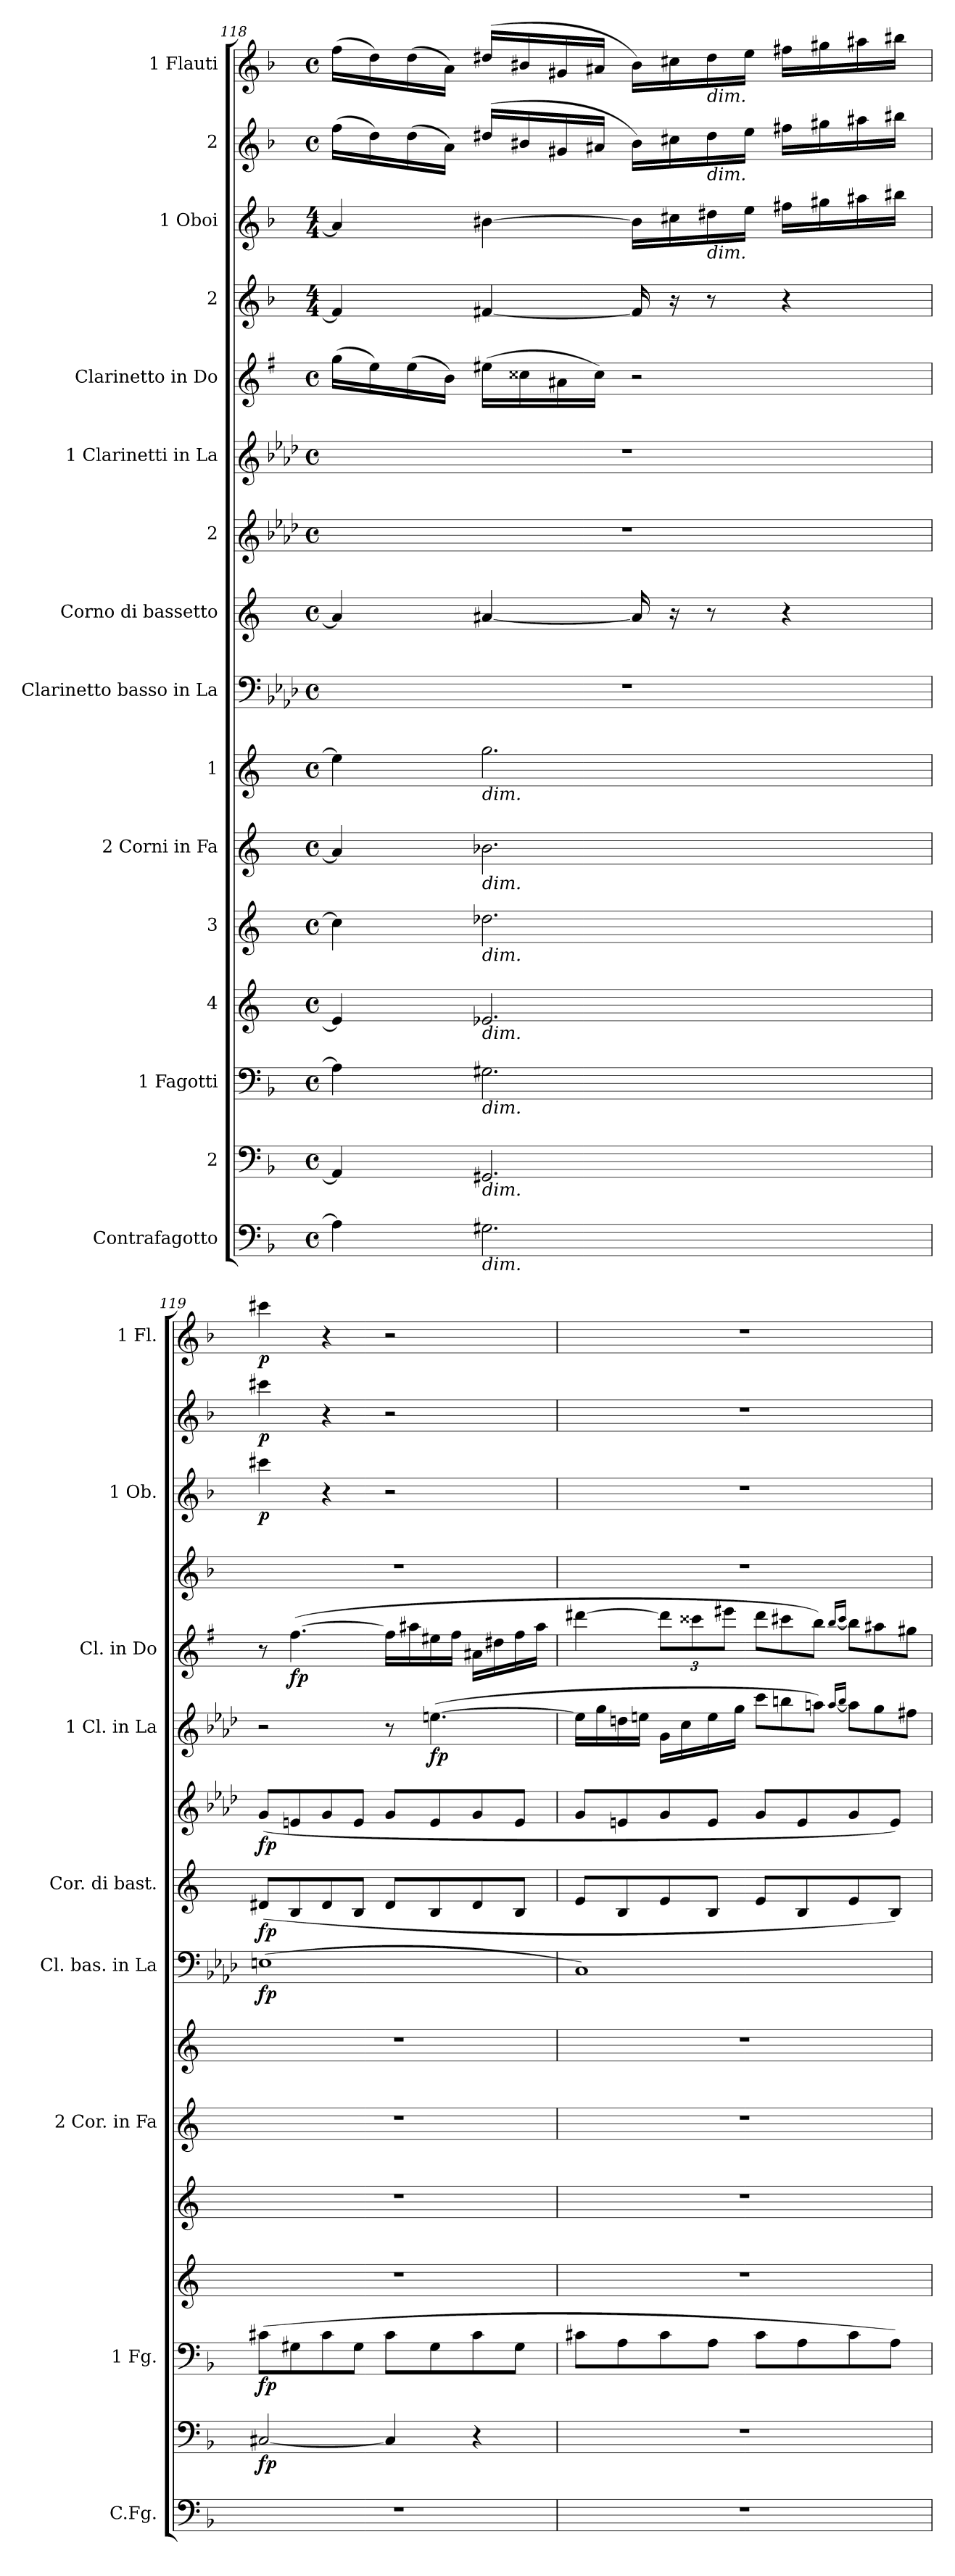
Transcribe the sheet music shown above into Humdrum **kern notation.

**kern	**kern	**dynam	**kern	**dynam	**kern	**kern	**kern	**kern	**kern	**dynam	**kern	**dynam	**kern	**dynam	**kern	**dynam	**kern	**dynam	**kern	**kern	**dynam	**kern	**dynam	**kern	**dynam
*part16	*part15	*part15	*part14	*part14	*part13	*part12	*part11	*part10	*part9	*part9	*part8	*part8	*part7	*part7	*part6	*part6	*part5	*part5	*part4	*part3	*part3	*part2	*part2	*part1	*part1
*staff16	*staff15	*staff15	*staff14	*staff14	*staff13	*staff12	*staff11	*staff10	*staff9	*staff9	*staff8	*staff8	*staff7	*staff7	*staff6	*staff6	*staff5	*staff5	*staff4	*staff3	*staff3	*staff2	*staff2	*staff1	*staff1
*I"Contrafagotto	*I"2	*	*I"1  Fagotti	*	*I"4	*I"3	*I"2  Corni in Fa	*I"1	*I"Clarinetto basso in La	*	*I"Corno di bassetto	*	*I"2	*	*I"1  Clarinetti in La	*	*I"Clarinetto in Do	*	*I"2	*I"1  Oboi	*	*I"2	*	*I"1  Flauti	*
*I'C.Fg.	*	*	*I'1  Fg.	*	*	*	*I'2  Cor. in Fa	*	*I'Cl. bas. in La	*	*I'Cor. di bast.	*	*	*	*I'1  Cl. in La	*	*I'Cl. in Do	*	*	*I'1  Ob.	*	*	*	*I'1  Fl.	*
!!LO:PB:g=z
*clefF4	*clefF4	*	*clefF4	*	*clefG2	*clefG2	*clefG2	*clefG2	*clefF4	*	*clefG2	*	*clefG2	*	*clefG2	*	*clefG2	*	*clefG2	*clefG2	*	*clefG2	*	*clefG2	*
*ITrd7c12	*	*	*	*	*ITrd4c7	*ITrd4c7	*ITrd4c7	*ITrd4c7	*ITrd2c3	*	*ITrd4c7	*	*ITrd2c3	*	*ITrd2c3	*	*ITrd1c2	*	*	*	*	*	*	*	*
*k[b-]	*k[b-]	*	*k[b-]	*	*k[b-]	*k[b-]	*k[b-]	*k[b-]	*k[b-]	*	*k[b-]	*	*k[b-]	*	*k[b-]	*	*k[b-]	*	*k[b-]	*k[b-]	*	*k[b-]	*	*k[b-]	*
*M4/4	*M4/4	*	*M4/4	*	*M4/4	*M4/4	*M4/4	*M4/4	*M4/4	*	*M4/4	*	*M4/4	*	*M4/4	*	*M4/4	*	*M4/4	*M4/4	*	*M4/4	*	*M4/4	*
*met(c)	*met(c)	*	*met(c)	*	*met(c)	*met(c)	*met(c)	*met(c)	*met(c)	*	*met(c)	*	*met(c)	*	*met(c)	*	*met(c)	*	*	*	*	*met(c)	*	*met(c)	*
=118	=118	=118	=118	=118	=118	=118	=118	=118	=118	=118	=118	=118	=118	=118	=118	=118	=118	=118	=118	=118	=118	=118	=118	=118	=118
4AA\]	4AA/]	.	4A\]	.	4A/]	4f\]	4d/]	4a\]	1r	.	4d/]	.	1r	.	1r	.	(16ff\LL	.	4f/]	4a/]	.	(16ff\LL	.	(16ff\LL	.
.	.	.	.	.	.	.	.	.	.	.	.	.	.	.	.	.	16dd\)	.	.	.	.	16dd\)	.	16dd\)	.
.	.	.	.	.	.	.	.	.	.	.	.	.	.	.	.	.	(16dd\	.	.	.	.	(16dd\	.	(16dd\	.
.	.	.	.	.	.	.	.	.	.	.	.	.	.	.	.	.	16a\JJ)	.	.	.	.	16a\JJ)	.	16a\JJ)	.
!	!	!	!	!	!	!	!	!LO:TX:b:i:t=dim.	!	!	!	!	!	!	!	!	!	!	!	!	!	!	!	!	!
!	!	!	!	!	!	!	!LO:TX:b:i:t=dim.	!	!	!	!	!	!	!	!	!	!	!	!	!	!	!	!	!	!
!	!	!	!	!	!	!LO:TX:b:i:t=dim.	!	!	!	!	!	!	!	!	!	!	!	!	!	!	!	!	!	!	!
!	!	!	!	!	!LO:TX:b:i:t=dim.	!	!	!	!	!	!	!	!	!	!	!	!	!	!	!	!	!	!	!	!
!	!	!	!LO:TX:b:i:t=dim.	!	!	!	!	!	!	!	!	!	!	!	!	!	!	!	!	!	!	!	!	!	!
!	!LO:TX:b:i:t=dim.	!	!	!	!	!	!	!	!	!	!	!	!	!	!	!	!	!	!	!	!	!	!	!	!
!LO:TX:b:i:t=dim.	!	!	!	!	!	!	!	!	!	!	!	!	!	!	!	!	!	!	!	!	!	!	!	!	!
2.GG#X\	2.GG#X/	.	2.G#X\	.	2.A-X/	2.g-X\	2.e-X\	2.cc\	.	.	[4d#X/	.	.	.	.	.	(16dd#X\LL	.	[4f#X/	[4b#X\	.	(16dd#X/LL	.	(16dd#X/LL	.
.	.	.	.	.	.	.	.	.	.	.	.	.	.	.	.	.	16b#X\	.	.	.	.	16b#X/	.	16b#X/	.
.	.	.	.	.	.	.	.	.	.	.	.	.	.	.	.	.	16g#X\	.	.	.	.	16g#X/	.	16g#X/	.
.	.	.	.	.	.	.	.	.	.	.	.	.	.	.	.	.	16b#\JJ)	.	.	.	.	16a#X/JJ	.	16a#X/JJ	.
.	.	.	.	.	.	.	.	.	.	.	16d#/]	.	.	.	.	.	2r	.	16f#/]	16b#\LL]	.	16b#\LL)	.	16b#\LL)	.
.	.	.	.	.	.	.	.	.	.	.	16r	.	.	.	.	.	.	.	16r	16cc#X\	.	16cc#X\	.	16cc#X\	.
!	!	!	!	!	!	!	!	!	!	!	!	!	!	!	!	!	!	!	!	!	!	!	!	!LO:TX:b:i:t=dim.	!
!	!	!	!	!	!	!	!	!	!	!	!	!	!	!	!	!	!	!	!	!	!	!LO:TX:b:i:t=dim.	!	!	!
!	!	!	!	!	!	!	!	!	!	!	!	!	!	!	!	!	!	!	!	!LO:TX:b:i:t=dim.	!	!	!	!	!
.	.	.	.	.	.	.	.	.	.	.	8r	.	.	.	.	.	.	.	8r	16dd#X\	.	16dd#\	.	16dd#\	.
.	.	.	.	.	.	.	.	.	.	.	.	.	.	.	.	.	.	.	.	16ee\JJ	.	16ee\JJ	.	16ee\JJ	.
.	.	.	.	.	.	.	.	.	.	.	4r	.	.	.	.	.	.	.	4r	16ff#X\LL	.	16ff#X\LL	.	16ff#X\LL	.
.	.	.	.	.	.	.	.	.	.	.	.	.	.	.	.	.	.	.	.	16gg#X\	.	16gg#X\	.	16gg#X\	.
.	.	.	.	.	.	.	.	.	.	.	.	.	.	.	.	.	.	.	.	16aa#X\	.	16aa#X\	.	16aa#X\	.
.	.	.	.	.	.	.	.	.	.	.	.	.	.	.	.	.	.	.	.	16bb#X\JJ	.	16bb#X\JJ	.	16bb#X\JJ	.
=119	=119	=119	=119	=119	=119	=119	=119	=119	=119	=119	=119	=119	=119	=119	=119	=119	=119	=119	=119	=119	=119	=119	=119	=119	=119
!	!	!LO:DY:b	!	!LO:DY:b	!	!	!	!	!	!LO:DY:b	!	!LO:DY:b	!	!LO:DY:b	!	!	!	!	!	!	!LO:DY:b	!	!LO:DY:b	!	!LO:DY:b
1r	[2C#X/	fp	(8c#X\L	fp	1r	1r	1r	1r	(1C#X	fp	(8G#X/L	fp	(8e/L	fp	2r	.	8r	.	1r	4ccc#X\	p	4ccc#X\	p	4ccc#X\	p
!	!	!	!	!	!	!	!	!	!	!	!	!	!	!	!	!	!	!LO:DY:b	!	!	!	!	!	!	!
.	.	.	8G#X\	.	.	.	.	.	.	.	8E/	.	8c#X/	.	.	.	([4.ee\	fp	.	.	.	.	.	.	.
.	.	.	8c#\	.	.	.	.	.	.	.	8G#/	.	8e/	.	.	.	.	.	.	4r	.	4r	.	4r	.
.	.	.	8G#\J	.	.	.	.	.	.	.	8E/J	.	8c#/J	.	.	.	.	.	.	.	.	.	.	.	.
.	4C#/]	.	8c#\L	.	.	.	.	.	.	.	8G#/L	.	8e/L	.	8r	.	16ee\LL]	.	.	2r	.	2r	.	2r	.
.	.	.	.	.	.	.	.	.	.	.	.	.	.	.	.	.	16gg#X\	.	.	.	.	.	.	.	.
!	!	!	!	!	!	!	!	!	!	!	!	!	!	!	!	!LO:DY:b	!	!	!	!	!	!	!	!	!
.	.	.	8G#\	.	.	.	.	.	.	.	8E/	.	8c#/	.	([4.cc#X\	fp	16dd#X\	.	.	.	.	.	.	.	.
.	.	.	.	.	.	.	.	.	.	.	.	.	.	.	.	.	16ee\JJ	.	.	.	.	.	.	.	.
.	4r	.	8c#\	.	.	.	.	.	.	.	8G#/	.	8e/	.	.	.	16g#X\LL	.	.	.	.	.	.	.	.
.	.	.	.	.	.	.	.	.	.	.	.	.	.	.	.	.	16cc#X\	.	.	.	.	.	.	.	.
.	.	.	8G#\J	.	.	.	.	.	.	.	8E/J	.	8c#/J	.	.	.	16ee\	.	.	.	.	.	.	.	.
.	.	.	.	.	.	.	.	.	.	.	.	.	.	.	.	.	16gg#\JJ	.	.	.	.	.	.	.	.
=120	=120	=120	=120	=120	=120	=120	=120	=120	=120	=120	=120	=120	=120	=120	=120	=120	=120	=120	=120	=120	=120	=120	=120	=120	=120
1r	1r	.	8c#X\L	.	1r	1r	1r	1r	1AA)	.	8A/L	.	8e/L	.	16cc#\LL]	.	[4ccc#X\	.	1r	1r	.	1r	.	1r	.
.	.	.	.	.	.	.	.	.	.	.	.	.	.	.	16ee\	.	.	.	.	.	.	.	.	.	.
.	.	.	8A\	.	.	.	.	.	.	.	8E/	.	8c#X/	.	16bn\	.	.	.	.	.	.	.	.	.	.
.	.	.	.	.	.	.	.	.	.	.	.	.	.	.	16cc#X\JJ	.	.	.	.	.	.	.	.	.	.
*	*	*	*	*	*	*	*	*	*	*	*	*	*	*	*	*	*Xbrackettup	*	*	*	*	*	*	*	*
.	.	.	8c#\	.	.	.	.	.	.	.	8A/	.	8e/	.	16e\LL	.	12ccc#\L]	.	.	.	.	.	.	.	.
.	.	.	.	.	.	.	.	.	.	.	.	.	.	.	16a\	.	.	.	.	.	.	.	.	.	.
.	.	.	.	.	.	.	.	.	.	.	.	.	.	.	.	.	12bb#X\	.	.	.	.	.	.	.	.
.	.	.	8A\J	.	.	.	.	.	.	.	8E/J	.	8c#/J	.	16cc#\	.	.	.	.	.	.	.	.	.	.
.	.	.	.	.	.	.	.	.	.	.	.	.	.	.	.	.	12ddd#X\J	.	.	.	.	.	.	.	.
.	.	.	.	.	.	.	.	.	.	.	.	.	.	.	16ee\JJ	.	.	.	.	.	.	.	.	.	.
*	*	*	*	*	*	*	*	*	*	*	*	*	*	*	*Xtuplet	*	*Xtuplet	*	*	*	*	*	*	*	*
.	.	.	8c#\L	.	.	.	.	.	.	.	8A/L	.	8e/L	.	12aa\L	.	12ccc#\L	.	.	.	.	.	.	.	.
.	.	.	.	.	.	.	.	.	.	.	.	.	.	.	12gg#X\	.	12bbn\	.	.	.	.	.	.	.	.
.	.	.	8A\	.	.	.	.	.	.	.	8E/	.	8c#/	.	.	.	.	.	.	.	.	.	.	.	.
.	.	.	.	.	.	.	.	.	.	.	.	.	.	.	12ff#X\J)	.	12aa\J)	.	.	.	.	.	.	.	.
.	.	.	.	.	.	.	.	.	.	.	.	.	.	.	[16qff#/LL	.	[16qaa/LL	.	.	.	.	.	.	.	.
.	.	.	.	.	.	.	.	.	.	.	.	.	.	.	16qgg#/JJ	.	16qbb/JJ	.	.	.	.	.	.	.	.
.	.	.	8c#\	.	.	.	.	.	.	.	8A/	.	8e/	.	12ff#\L]	.	12aa\L]	.	.	.	.	.	.	.	.
.	.	.	.	.	.	.	.	.	.	.	.	.	.	.	12ee\	.	12gg#X\	.	.	.	.	.	.	.	.
.	.	.	8A\J)	.	.	.	.	.	.	.	8E/J)	.	8c#/J)	.	.	.	.	.	.	.	.	.	.	.	.
.	.	.	.	.	.	.	.	.	.	.	.	.	.	.	12dd#X\J	.	12ff#X\J	.	.	.	.	.	.	.	.
=	=	=	=	=	=	=	=	=	=	=	=	=	=	=	=	=	=	=	=	=	=	=	=	=	=
*-	*-	*-	*-	*-	*-	*-	*-	*-	*-	*-	*-	*-	*-	*-	*-	*-	*-	*-	*-	*-	*-	*-	*-	*-	*-
